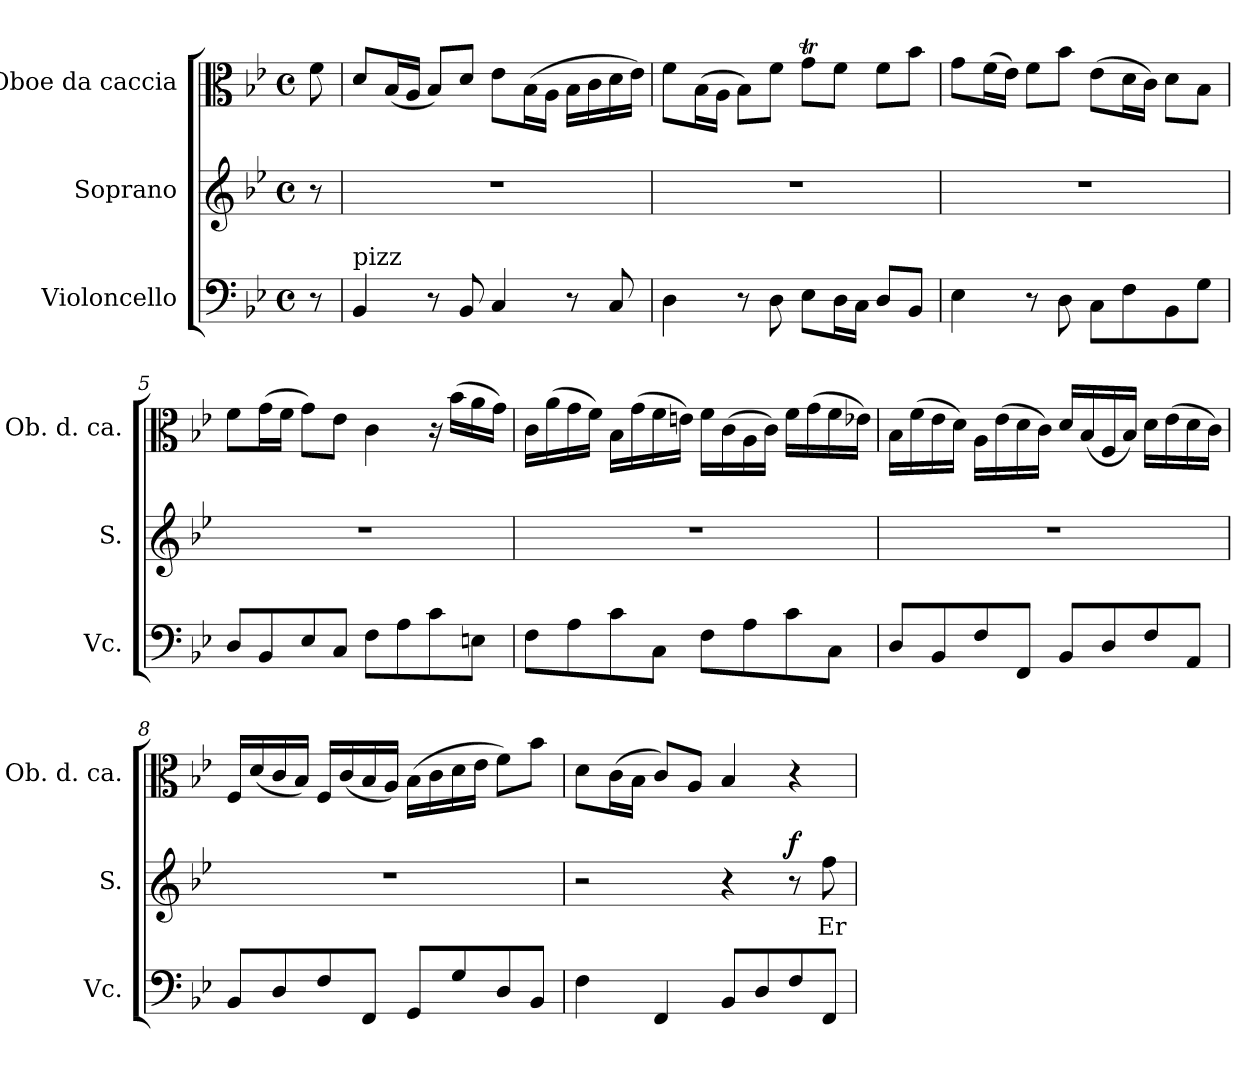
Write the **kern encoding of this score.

**kern	**kern	**text	**dynam	**kern
*part3	*part2	*part2	*part2	*part1
*staff3	*staff2	*staff2	*staff2	*staff1
*I"Violoncello	*I"Soprano	*	*	*I"Oboe da caccia
*I'Vc.	*I'S.	*	*	*I'Ob. d. ca.
*clefF4	*clefG2	*	*	*clefC3
*k[b-e-]	*k[b-e-]	*	*	*k[b-e-]
*M4/4	*M4/4	*	*	*M4/4
*met(c)	*met(c)	*	*	*met(c)
*MM80	*MM80	*	*	*MM80
=1	=1	=1	=1	=1
8r	8r	.	.	8f\
=2	=2	=2	=2	=2
!LO:TX:a:t=pizz	!	!	!	!
4BB-/	1r	.	.	8d/L
.	.	.	.	(16B-/L
.	.	.	.	16A/JJ
8r	.	.	.	8B-/L)
8BB-/	.	.	.	8d/J
4C/	.	.	.	8e-\L
.	.	.	.	(16B-\L
.	.	.	.	16A\JJ
8r	.	.	.	16B-\LL
.	.	.	.	16c\
8C/	.	.	.	16d\
.	.	.	.	16e-\JJ)
=3	=3	=3	=3	=3
4D\	1r	.	.	8f\L
.	.	.	.	(16B-\L
.	.	.	.	16A\JJ
8r	.	.	.	8B-\L)
8D\	.	.	.	8f\J
8E-\L	.	.	.	8gT\L
16D\L	.	.	.	8f\J
16C\JJ	.	.	.	.
8D/L	.	.	.	8f\L
8BB-/J	.	.	.	8b-\J
=4	=4	=4	=4	=4
4E-\	1r	.	.	8g\L
.	.	.	.	(16f\L
.	.	.	.	16e-\JJ)
8r	.	.	.	8f\L
8D\	.	.	.	8b-\J
8C\L	.	.	.	(8e-\L
8F\	.	.	.	16d\L
.	.	.	.	16c\JJ)
8BB-\	.	.	.	8d\L
8G\J	.	.	.	8B-\J
!!LO:LB:g=z
=5	=5	=5	=5	=5
8D/L	1r	.	.	8f\L
8BB-/	.	.	.	(16g\L
.	.	.	.	16f\JJ
8E-/	.	.	.	8g\L)
8C/J	.	.	.	8e-\J
8F\L	.	.	.	4c\
8A\	.	.	.	.
8c\	.	.	.	16r
.	.	.	.	(16b-\LL
8En\J	.	.	.	16a\
.	.	.	.	16g\JJ)
=6	=6	=6	=6	=6
8F\L	1r	.	.	16c\LL
.	.	.	.	(16a\
8A\	.	.	.	16g\
.	.	.	.	16f\JJ)
8c\	.	.	.	16B-\LL
.	.	.	.	(16g\
8C\J	.	.	.	16f\
.	.	.	.	16en\JJ)
8F\L	.	.	.	16f\LL
.	.	.	.	(16c\
8A\	.	.	.	16A\
.	.	.	.	16c\JJ)
8c\	.	.	.	16f\LL
.	.	.	.	(16g\
8C\J	.	.	.	16f\
.	.	.	.	16e-X\JJ)
!!LO:LB:g=z
=7	=7	=7	=7	=7
8D/L	1r	.	.	16B-\LL
.	.	.	.	(16f\
8BB-/	.	.	.	16e-\
.	.	.	.	16d\JJ)
8F/	.	.	.	16A\LL
.	.	.	.	(16e-\
8FF/J	.	.	.	16d\
.	.	.	.	16c\JJ)
8BB-/L	.	.	.	16d/LL
.	.	.	.	(16B-/
8D/	.	.	.	16F/
.	.	.	.	16B-/JJ)
8F/	.	.	.	16d\LL
.	.	.	.	(16e-\
8AA/J	.	.	.	16d\
.	.	.	.	16c\JJ)
=8	=8	=8	=8	=8
8BB-/L	1r	.	.	16F/LL
.	.	.	.	(16d/
8D/	.	.	.	16c/
.	.	.	.	16B-/JJ)
8F/	.	.	.	16F/LL
.	.	.	.	(16c/
8FF/J	.	.	.	16B-/
.	.	.	.	16A/JJ)
8GG/L	.	.	.	(16B-\LL
.	.	.	.	16c\
8G/	.	.	.	16d\
.	.	.	.	16e-\JJ
8D/	.	.	.	8f\L)
8BB-/J	.	.	.	8b-\J
=9	=9	=9	=9	=9
4F\	2r	.	.	8d\L
.	.	.	.	(16c\L
.	.	.	.	16B-\JJ
4FF/	.	.	.	8c/L)
.	.	.	.	8A/J
8BB-/L	4r	.	.	4B-/
8D/	.	.	.	.
!	!	!	!LO:DY:b	!
8F/	8r	.	f	4r
8FF/J	8ff\	Er-	.	.
=	=	=	=	=
*-	*-	*-	*-	*-
